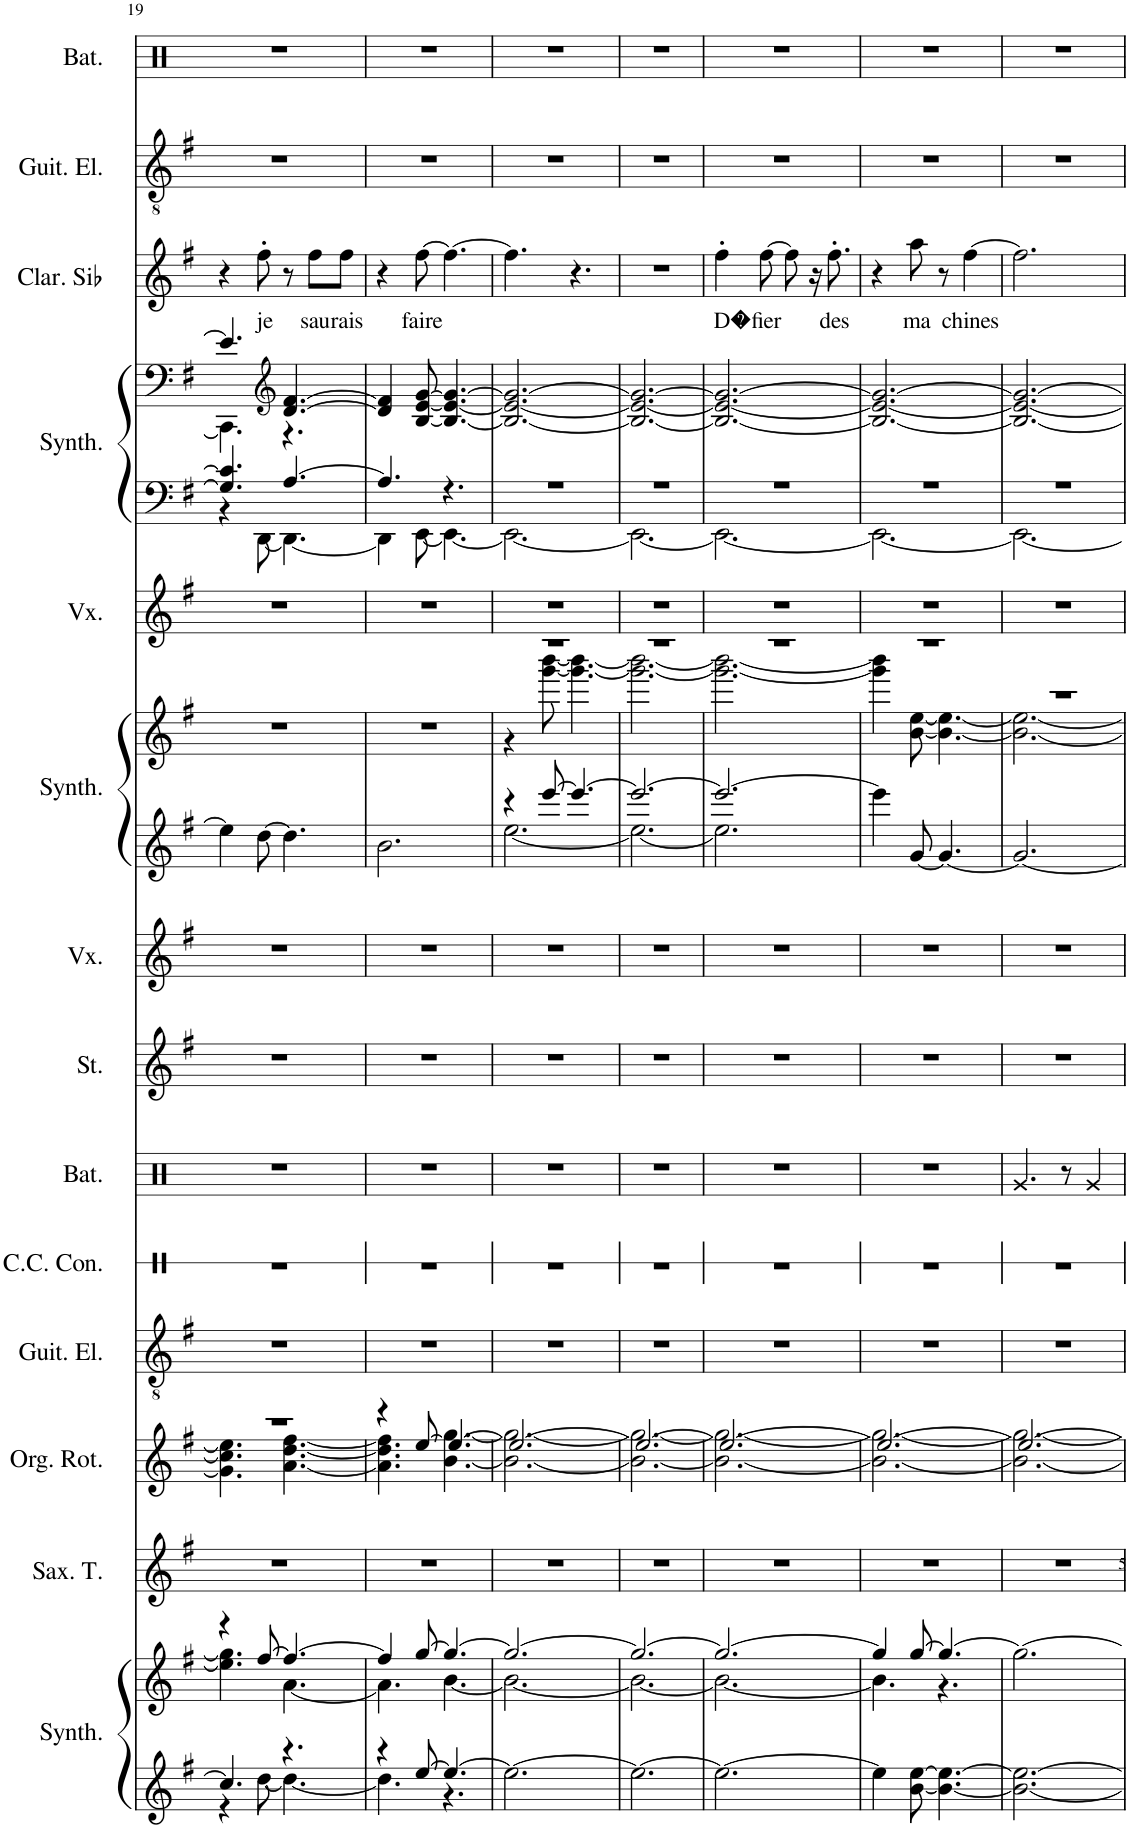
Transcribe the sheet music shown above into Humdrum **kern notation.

**kern	**kern	**kern	**kern	**kern	**kern	**kern	**kern	**kern	**kern	**kern	**kern	**kern	**kern	**kern	**text	**kern	**kern
*part14	*part14	*part13	*part12	*part11	*part10	*part9	*part8	*part7	*part6	*part6	*part5	*part4	*part4	*part3	*part3	*part2	*part1
*staff17	*staff16	*staff15	*staff14	*staff13	*staff12	*staff11	*staff10	*staff9	*staff8	*staff7	*staff6	*staff5	*staff4	*staff3	*staff3	*staff2	*staff1
*I"Synthétiseur Pad	*	*I"Saxophone Ténor	*I"Orgue rotatif	*I"Guitare électrique	*I"Caisse claire de concert	*I"Batterie	*I"Cordes	*I"Voix	*I"Synthétiseur Pad	*	*I"Voix	*I"Synthétiseur Pad	*	*I"Clarinette en Sib	*	*I"Guitare électrique	*I"Batterie
*I'Synth.	*	*I'Sax. T.	*I'Org. Rot.	*I'Guit. El.	*I'C.C. Con.	*I'Bat.	*	*I'Vx.	*I'Synth.	*	*I'Vx.	*I'Synth.	*	*I'Clar. Sib	*	*I'Guit. El.	*I'Bat.
!!LO:PB:g=z
*clefG2	*clefG2	*clefG2	*clefG2	*clefGv2	*clefX	*clefX	*clefG2	*clefG2	*clefG2	*clefG2	*clefG2	*clefF4	*clefF4	*clefG2	*	*clefGv2	*clefX
*	*	*Trd8c14	*	*	*	*	*	*	*	*	*	*	*	*Trd1c2	*	*	*
*k[f#]	*k[f#]	*k[f#]	*k[f#]	*k[f#]	*k[f#]	*k[]	*k[f#]	*k[f#]	*k[f#]	*k[f#]	*k[f#]	*k[f#]	*k[f#]	*k[f#]	*	*k[f#]	*k[]
*M6/8	*M6/8	*M6/8	*M6/8	*M6/8	*M6/8	*M6/8	*M6/8	*M6/8	*M6/8	*M6/8	*M6/8	*M6/8	*M6/8	*M6/8	*	*M6/8	*M6/8
=19	=19	=19	=19	=19	=19	=19	=19	=19	=19	=19	=19	=19	=19	=19	=19	=19	=19
*^	*^	*	*^	*	*	*	*	*	*	*	*	*^	*^	*	*	*	*
4.cc/]	4r	4r	4.ee\] 4.gg\]	2.r	2.r	4.g\] 4.cc\] 4.ee\]	2.r	2.r	2.r	2.r	2.r	4ee\]	2.r	2.r	4.G/] 4.c/]	4r	4.e/]	4.CC\]	4r	.	2.r	2.r
!	!	!	!	!	!	!	!	!	!	!	!	!	!	!	!	!	!	!	!	!LO:LY:b	!	!
.	[8dd\	[8ff#/	.	.	.	.	.	.	.	.	.	[8dd\	.	.	.	[8DD\	.	.	8ff#'\	je	.	.
*	*	*	*	*	*	*	*	*	*	*	*	*	*	*	*	*	*clefG2	*	*	*	*	*
4.r	4.dd\_	4.ff#/_	[4.a\	.	.	[4.a\ [4.dd\ [4.ff#\	.	.	.	.	.	4.dd\]	.	.	[4.A/	4.DD\_	[4.d/ [4.f#/	4.r	8r	.	.	.
!	!	!	!	!	!	!	!	!	!	!	!	!	!	!	!	!	!	!	!	!LO:LY:b	!	!
.	.	.	.	.	.	.	.	.	.	.	.	.	.	.	.	.	.	.	8ff#\L	sau	.	.
!	!	!	!	!	!	!	!	!	!	!	!	!	!	!	!	!	!	!	!	!LO:LY:b	!	!
.	.	.	.	.	.	.	.	.	.	.	.	.	.	.	.	.	.	.	8ff#\J	rais	.	.
*	*	*	*	*	*	*	*	*	*	*	*	*	*	*	*	*	*v	*v	*	*	*	*
=20	=20	=20	=20	=20	=20	=20	=20	=20	=20	=20	=20	=20	=20	=20	=20	=20	=20	=20	=20	=20	=20
4r	4.dd\]	4ff#/]	4.a\]	2.r	4r	4.a\] 4.dd\] 4.ff#\]	2.r	2.r	2.r	2.r	2.r	2.b\	2.r	2.r	4.A/]	4DD\]	4d/] 4f#/]	4r	.	2.r	2.r
!	!	!	!	!	!	!	!	!	!	!	!	!	!	!	!	!	!	!	!LO:LY:b	!	!
[8ee/	.	[8gg/	.	.	[8ee/	.	.	.	.	.	.	.	.	.	.	[8EE\	[8B/ [8e/ [8g/	[8ff#\	faire	.	.
4.ee/_	4.r	4.gg/_	[4.b\	.	4.ee/_	[4.b\ [4.gg\	.	.	.	.	.	.	.	.	4.r	4.EE\_	4.B/_ 4.e/_ 4.g/_	4.ff#\_	.	.	.
*v	*v	*	*	*	*	*	*	*	*	*	*	*	*	*	*	*	*	*	*	*	*
=21	=21	=21	=21	=21	=21	=21	=21	=21	=21	=21	=21	=21	=21	=21	=21	=21	=21	=21	=21	=21
*	*	*	*	*	*	*	*	*	*	*	*^	*^	*	*	*	*	*	*	*	*
2.ee\_	2.gg/_	2.b\_	2.r	2.ee/_	2.b\_ 2.gg\_	2.r	2.r	2.r	2.r	2.r	4r	[2.ee\	2.r	4r	2.r	2.r	2.EE\_	2.B/_ 2.e/_ 2.g/_	4.ff#\]	.	2.r	2.r
.	.	.	.	.	.	.	.	.	.	.	[8eee/	.	.	[8ggg\ [8bbb\	.	.	.	.	.	.	.	.
.	.	.	.	.	.	.	.	.	.	.	4.eee/_	.	.	4.ggg\_ 4.bbb\_	.	.	.	.	4.r	.	.	.
=22	=22	=22	=22	=22	=22	=22	=22	=22	=22	=22	=22	=22	=22	=22	=22	=22	=22	=22	=22	=22	=22	=22
2.ee\_	2.gg/_	2.b\_	2.r	2.ee/_	2.b\_ 2.gg\_	2.r	2.r	2.r	2.r	2.r	2.eee/_	2.ee\_	2.r	2.ggg\_ 2.bbb\_	2.r	2.r	2.EE\_	2.B/_ 2.e/_ 2.g/_	2.r	.	2.r	2.r
=23	=23	=23	=23	=23	=23	=23	=23	=23	=23	=23	=23	=23	=23	=23	=23	=23	=23	=23	=23	=23	=23	=23
!	!	!	!	!	!	!	!	!	!	!	!	!	!	!	!	!	!	!	!	!LO:LY:b	!	!
2.ee\_	2.gg/_	2.b\_	2.r	2.ee/_	2.b\_ 2.gg\_	2.r	2.r	2.r	2.r	2.r	2.eee/_	2.ee\]	2.r	2.ggg\_ 2.bbb\_	2.r	2.r	2.EE\_	2.B/_ 2.e/_ 2.g/_	4ff#'\	D�	2.r	2.r
!	!	!	!	!	!	!	!	!	!	!	!	!	!	!	!	!	!	!	!	!LO:LY:b	!	!
.	.	.	.	.	.	.	.	.	.	.	.	.	.	.	.	.	.	.	[8ff#\	fier	.	.
.	.	.	.	.	.	.	.	.	.	.	.	.	.	.	.	.	.	.	8ff#\]	.	.	.
.	.	.	.	.	.	.	.	.	.	.	.	.	.	.	.	.	.	.	16r	.	.	.
!	!	!	!	!	!	!	!	!	!	!	!	!	!	!	!	!	!	!	!	!LO:LY:b	!	!
.	.	.	.	.	.	.	.	.	.	.	.	.	.	.	.	.	.	.	8.ff#'\	des	.	.
*	*	*	*	*	*	*	*	*	*	*	*v	*v	*	*	*	*	*	*	*	*	*	*
=24	=24	=24	=24	=24	=24	=24	=24	=24	=24	=24	=24	=24	=24	=24	=24	=24	=24	=24	=24	=24	=24
4ee\]	4gg/]	4.b\]	2.r	2.ee/_	2.b\_ 2.gg\_	2.r	2.r	2.r	2.r	2.r	4eee\]	2.r	4ggg\] 4bbb\]	2.r	2.r	2.EE\_	2.B/_ 2.e/_ 2.g/_	4r	.	2.r	2.r
!	!	!	!	!	!	!	!	!	!	!	!	!	!	!	!	!	!	!	!LO:LY:b	!	!
[8b\ [8ee\	[8gg/	.	.	.	.	.	.	.	.	.	[8g/	.	[8b\ [8ee\	.	.	.	.	8aa\	ma	.	.
4.b\_ 4.ee\_	4.gg/_	4.r	.	.	.	.	.	.	.	.	4.g/_	.	4.b\_ 4.ee\_	.	.	.	.	8r	.	.	.
!	!	!	!	!	!	!	!	!	!	!	!	!	!	!	!	!	!	!	!LO:LY:b	!	!
.	.	.	.	.	.	.	.	.	.	.	.	.	.	.	.	.	.	[4ff#\	chines	.	.
*	*v	*v	*	*	*	*	*	*	*	*	*	*	*	*	*	*	*	*	*	*	*
=25	=25	=25	=25	=25	=25	=25	=25	=25	=25	=25	=25	=25	=25	=25	=25	=25	=25	=25	=25	=25
2.b\_ 2.ee\_	2.gg\_	2.r	2.ee/_	2.b\_ 2.gg\_	2.r	2.r	4.Rg/	2.r	2.r	2.g/_	2.r	2.b\_ 2.ee\_	2.r	2.r	2.EE\_	2.B/_ 2.e/_ 2.g/_	2.ff#\]	.	2.r	2.r
.	.	.	.	.	.	.	8r	.	.	.	.	.	.	.	.	.	.	.	.	.
.	.	.	.	.	.	.	4Rg/	.	.	.	.	.	.	.	.	.	.	.	.	.
*	*	*	*v	*v	*	*	*	*	*	*	*v	*v	*	*v	*v	*	*	*	*	*
=	=	=	=	=	=	=	=	=	=	=	=	=	=	=	=	=	=
*-	*-	*-	*-	*-	*-	*-	*-	*-	*-	*-	*-	*-	*-	*-	*-	*-	*-
